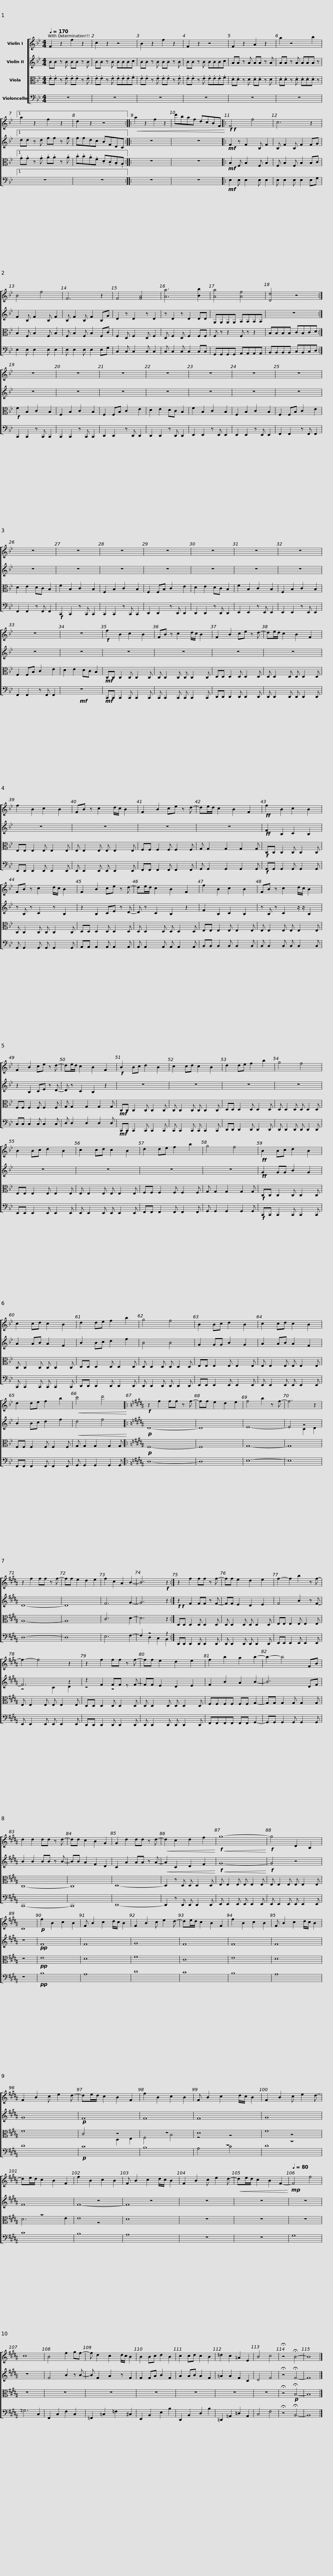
X:1
%%score [ 1 ( 2 3 ) ( 4 5 ) ( 6 7 ) ]
L:1/8
Q:1/4=170
M:4/4
I:linebreak $
K:Bb
V:1 treble
V:2 treble
V:3 treble
V:4 alto
V:5 alto
V:6 bass
V:7 bass
V:1
 F2 z2 f2 z2 | c2 z2 z4 | B2 z2 f2 z2 | F2 z2 z4 |$ F2 z2 A2 z2 | %5
 a2 z4 b2 |1 a2 z2 f2 z2 | d2 z2 z4 ::!<(! a2 z2 f2 z2 |$ d'baf dcBF!<)! |: %10
!f!!f! F4 f4 | c6 z2 | B4 f4 | F6 z2 |$ F4 [FA]4 | %15
 [Aa]6 [Bb]2 | [Aa]4 [Af]4 | [Dd]4 z4 :| z8 |$ z8 | %20
 z8 | z8 | z8 | z8 | z8 |$ %25
 z8 | z8 | z8 | z8 | z8 | %30
 z8 |$ z8 | z8 | z8 |!f! f2 B2 c2 B2 | %35
 FB z c2 d/c/ B2 |$ F2 B2 ce z d- | de/d/ c2 B2 F2 | f2 B2 c2 B2 | FB z c2 d/c/ B2 |$ %40
 F2 B2 ce z d- | de/d/ c2 B2 F2 |!ff! f2 B2 c2 B2 | FB z c2 d/c/ B2 |$ F2 B2 ce z d- | %45
 de/d/ c2 B2 F2 | f2 B2 c2 B2 | FB z c2 d/c/ B2 |$ F2 B2 ce z d- | de/d/ c2 B2 F2 | %50
!f! B2 Bc d2 B2 | c2 cd c2 B2 |$ d2 de f2 b2 | g4 f4 | B2 Bc d2 B2 | %55
 c2 cd c2 B2 |$ d2 de f2 b2 | g4 f4 |!ff! B2 Bc d2 B2 | c2 cd c2 B2 |$ %60
 d2 de f2 b2 | g4 f4 | B2 Bc d2 B2 | c2 cd c2 B2 |$ d2 de f2 b2 | %65
!<(! c'4 d'4!<)! |:[K:B]!f! z2 f2 ff z f- | ff e2 d2 e2 | f4 b2 z f- | f6 z2 |$ %70
 z2 f2 ff z f- | ff e2 d2 e2 | f2 c2 A2 B2- | B6!f! z2 :| z2 f2 ff z f- | %75
 ff e2 d2 e2 |$ f2- f2 b2 z f- | f2- f4 z2 | z2 f2 ff z f- | ff e2 d2 e2 |$ %80
 f2 b2 a2 b2- | b2- b4 FB | d2 d2 dd z d- | dd c2 B2 G2 | G2 d2 dd z d- | %85
!<(! d2 c2 d2 f2!<)! |$!f!!<(! g8-!<)! |!f! g4 D2 B,2 | C8 |!p! f2 B2 c2 B2 | %90
 F B2 c2 d/c/ B2 | F2 B2 c e2 d- |$ de/d/ c2 B2 F2 | f2 B2 c2 B2 | F B2 c2 d/c/ B2 | %95
 F2 B2 c e2 d- | de/d/ c2 B2 F2 | f2 B2 c2 B2 | F B2 c2 d/c/ B2 |$ F2 B2 c e2 d- | %100
 de/d/ c2 B2 F2 | f2 B2 c2 B2 | F B2 c2 d/c/ B2 | F2 B2 c e2 d- |!<(! de/d/ c2 B2 F2-!<)! | %105
!mp![Q:1/4=80] F4 f4 | c8 |$ B4 f2 gf- | f d2 c2 d/c/ B2 | B2 Bc d2 B2 | %110
 c2 cd c2 B2 | =d2 c2 =A2 E2 | B4 c4 | !fermata!z4 !fermata!B4- | B8 |] %115
V:2
 BB z B BB z B | BB z B BBBc | BB z B BB z B | BB z B BBBc |$ AA z A AA z A | %5
 AA z A AAA z |1 dd z d ff z f | ffdc BFDC :: z8 |$ z8 |: %10
!mf! F2 z F2 B, F2 | B, F2 B, F2 FG | F2 B, F2 B, F2 | B, F2 B, F2 B,G |$ D2 z D2 z D2 | %15
 z D2 z D2 DD | G,G,G,G, A,A,A,A, | z8 :| z8 |$ z8 | %20
 z8 | z8 | z8 | z8 | z8 |$ %25
 z8 | z8 | z8 | z8 | z8 | %30
 z8 |$ z8 | z8 | z8 | z8 | %35
 z8 |$ z8 | z8 | z8 | z8 |$ %40
 z8 | z8 |!ff! F2 B,2 C2 B,2 | z B, z C2 z B,2 |$ z2 B,2 CE z D- | %45
 D z C2 B,2 z2 | F2 B,2 C2 B,2 | z B, z C2 z/ z/ B,2 |$ z2 B,2 CE z D- | D z C2 B,2 z2 | %50
 z8 | z8 |$ z8 | z8 | z8 | %55
 z8 |$ z8 | z8 |!ff! G2 GG B2 G2 | A2 AB A2 F2 |$ %60
 B2 Bc d2 f2 | B4 B4 | G2 GG B2 G2 | A2 AB A2 F2 |$ B2 Bc d2 f2 | %65
!<(! d4 f4!<)! |:[K:B]!p! D8- | D8 | E8- | E4 z4 |$ %70
 D8- | D8 | F6 G2- | G6 z2 :|!f!!f! z2 F2 FF z F- | %75
 FF E2 D2 E2 |$ F4 B2 z F- | F6 z2 | z2 F2 FF z F- | FF E2 D2 E2 |$ %80
 F2 B2 A2 B2- | B6 DF | B2 B2 BB z B- | BB A2 F2 D2 | C2 A2 AA z A- | %85
!<(! A2 C2 D2 F2!<)! |$!f!!<(! G8-!<)! |!f! G4 z4 | z8 |!pp! F8 | %90
 F8 | G8 |$ F8 | F8 | F8 | %95
 G8 | F8 | F8 | F8 |$ G8 | %100
 F8 | z8 | z8 | z8 | z8 | %105
 z8 | z8 |$ F4 B2 z B- | B F2 A2 z F2 | F2 FA B2 F2 | %110
 A2 AB A2 F2 | =A2 A2 F2 C2 | D4 F4 | !fermata!z4 !fermata!F4- | F8 |] %115
V:3
 x8 | x8 | x8 | x8 |$ x8 | %5
 x8 |1 x8 | x8 :: x8 |$ x8 |: %10
 x8 | x8 | x8 | x8 |$ x8 | %15
 x8 | x8 | x8 :| x8 |$ x8 | %20
 x8 | x8 | x8 | x8 | x8 |$ %25
 x8 | x8 | x8 | x8 | x8 | %30
 x8 |$ x8 | x8 | x8 | x8 | %35
 x8 |$ x8 | x8 | x8 | x8 |$ %40
 x8 | x8 | x8 | x8 |$ x8 | %45
 x8 | x8 | x8 |$ x8 | x8 | %50
 x8 | x8 |$ x8 | x8 | x8 | %55
 x8 |$ x8 | x8 | x8 | x8 |$ %60
 x8 | x8 | x8 | x8 |$ x8 | %65
 x8 |:[K:B] x8 | x8 | x8 | x4 C2 D2 |$ %70
 x8 | x8 | x8 | x8 :| x8 | %75
 x8 |$ x8 | z4 C2 D2 | z4 z4 | x8 |$ %80
 x8 | x8 | x8 | x8 | x8 | %85
 x8 |$ x8 | x8 | x8 | x8 | %90
 x8 | x8 |$ x8 | x8 | x8 | %95
 x8 | x8 | x8 | x8 |$ x8 | %100
 x8 | F8- | F8 | x8 | x8 | %105
 x8 | x8 |$ x8 | x8 | x8 | %110
 x8 | x8 | x8 | x8 | x8 |] %115
V:4
 .E.E z .E .E.E z .E | .E.E z .E .E.E.E.F | .E.E z .E .E.E z .E | .E.E z .E .E.E.E.F |$ .D.D z D .D.D z D | %5
 .D.D z .D .D.D.D z |1 .G.G z .G .A.A z .A | .B.B.A.F .D.C.B,.A, :: z8 |$ z8 |: %10
!mf! B,2 F, B,2 F, B,2 | F, B,2 F, B,2 B,C | B,2 F, B,2 F, B,2 | F, B,2 F, B,2 F,C |$ F,2 D, F,2 D, F,2 | %15
 D, F,2 D, F,2 F,F, | F, z z2 F, z z2 | B,B,B,B, CB,CD :|!f! F2 B,2 C2 B,2 |$ F,2 B,2 C2 B,2 | %20
 F,2 F,B, C2 E2 | D2 E2 DC B,2 | F2 B,2 C2 B,2 | F,2 B,2 C2 B,2 | F,2 F,B, C2 E2 |$ %25
 D2 E2 DC B,2 | F2 B,2 C2 B,2 | F,2 B,2 C2 B,2 | F,2 F,B, C2 E2 | D2 E2 DC B,2 | %30
 F2 B,2 C2 B,2 |$ F,2 B,2 C2 B,2 | F,2 F,B, C2 E2 | D2 E2 DC B,2 |!mf! C,C, C,2 C, C,2 C, | %35
 C, C,2 C, C, C,2 C, |$ D,D, D,2 D, D,2 D, | D, D,2 D, D, D,2 D, | E,E, E,2 E, E,2 E, | E, E,2 E, E, E,2 E, |$ %40
 F,F, F,2 F, F,2 F, | G, G,2 G,2 G,2 G, |!f! C,C, C,2 C, C,2 C, | C, C,2 C, C, C,2 C, |$ D,D, D,2 D, D,2 D, | %45
 D, D,2 D, D, D,2 D, | E,E, E,2 E, E,2 E, | E, E,2 E, E, E,2 E, |$ F,F, F,2 F, F,2 F, | G, G,2 G,2 G,2 G, | %50
!mf! C,C, C,2 C, C,2 C, | C, C,2 C, C, C,2 C, |$ D,D, D,2 D, D,2 D, | D, D,2 D, D, D,2 D, | E,E, E,2 E, E,2 E, | %55
 E, E,2 E, E, E,2 E, |$ F,F, F,2 F, F,2 F, | G, G,2 G,2 G,2 G, |!f! C,C, C,2 C, C,2 C, | C, C,2 C, C, C,2 C, |$ %60
 D,D, D,2 D, D,2 D, | D, D,2 D, D, D,2 D, | E,E, E,2 E, E,2 E, | E, E,2 E, E, E,2 E, |$ F,F, F,2 F, F,2 F, | %65
 G, G,2 G,2 G,2 G, |:[K:B]!p! F,8- | F,8 | G,8- | G,8 |$ %70
 A,8- | A,8 | C6 D2- | D6 z2 :| D,D, D,2 D, D,2 D, | %75
 D, D,2 D, D, D,2 D, |$ E,E, E,2 E, E,2 E, | E, E,2 E, E, E,2 E, | D,D, D,2 D, D,2 D, | D, D,2 D, D, D,2 D, |$ %80
 F,F,F,F, F,F, G,2- | G,G, G,2 G, G,2 G, | C,8- | C,8 | D,8- | %85
 D,2 z D, D, D,2 D, |$ E, E,2 E, E, E,2 E, | E, E,2 E, E, E,2 E, | z8 |!pp! E8 | %90
 D8 | F8 |$ C8 | E8 | D8 | %95
 F8 |!p! C4 z4 | z8 | D8 |$ F8 | %100
 z8 | E8 | D8 | z8 | z8 | %105
 z8 | z8 |$ z8 | z8 | z8 | %110
 z8 | z8 | z8 | !fermata!z4!p! !fermata!B,4- | B,8 |] %115
V:5
 x8 | x8 | x8 | x8 |$ x8 | %5
 x8 |1 x8 | x8 :: x8 |$ x8 |: %10
 x8 | x8 | x8 | x8 |$ x8 | %15
 x8 | x8 | x8 :| x8 |$ x8 | %20
 x8 | x8 | x8 | x8 | x8 |$ %25
 x8 | x8 | x8 | x8 | x8 | %30
 x8 |$ x8 | x8 | x8 | x8 | %35
 x8 |$ x8 | x8 | x8 | x8 |$ %40
 x8 | x8 | x8 | x8 |$ x8 | %45
 x8 | x8 | x8 |$ x8 | x8 | %50
 x8 | x8 |$ x8 | x8 | x8 | %55
 x8 |$ x8 | x8 | x8 | x8 |$ %60
 x8 | x8 | x8 | x8 |$ x8 | %65
 x8 |:[K:B] x8 | x8 | x8 | x8 |$ %70
 x8 | x8 | x8 | x8 :| x8 | %75
 x8 |$ x8 | x8 | x8 | x8 |$ %80
 x8 | x8 | x8 | x8 | x8 | %85
 x8 |$ x8 | x8 | x8 | x8 | %90
 x8 | x8 |$ x8 | x8 | x8 | %95
 x8 | x4 D,2 E,2 | F,4 B,4 | z4 z4 |$ z8 | %100
 D6 E2 | z8 | x8 | x8 | x8 | %105
 x8 | x8 |$ x8 | x8 | x8 | %110
 x8 | x8 | x8 | x8 | x8 |] %115
V:6
 z8 | z8 | z8 | z8 |$ z8 | %5
 z8 |1 z8 | z8 :: z8 |$ z8 |: %10
!mf! E,2 E, E,2 E, E,2 | E, E,2 E, E,2 E,G, | E,2 E, E,2 E, E,2 | E, E,2 E, E,2 E,G, |$ C,2 C, C,2 C, C,2 | %15
 C, C,2 C, C,2 C,C, | G,,G,,G,,G,, A,,A,,A,,A,, | B,,B,,B,,B,, C,B,,C,D, :| C,,2 C,,2 z C,, C,,2 |$ C,,2 C,,2 z C,, C,,2 | %20
 D,,2 D,,2 z D,, D,,2 | D,,2 D,,2 z D,, D,,2 | E,,2 E,,2 z E,, E,,2 | E,,2 E,,2 z E,, E,,2 | F,,2 F,,2 z F,, F,,2 |$ %25
 F,,2 F,,2 z F,, F,,2 |!f! C,,2 C,,2 z C,, C,,2 | C,,2 C,,2 z C,, C,,2 | D,,2 D,,2 z D,, D,,2 | D,,2 D,,2 z D,, D,,2 | %30
 E,,2 E,,2 z E,, E,,2 |$ E,,2 E,,2 z E,, E,,2 | F,,2 F,,2 z F,, F,,2 |!mf! z8 |!mf! C,,C,, C,,2 C,, C,,2 C,, | %35
 C,, C,,2 C,, C,, C,,2 C,, |$ D,,D,, D,,2 D,, D,,2 D,, | D,, D,,2 D,, D,, D,,2 D,, | E,,E,, E,,2 E,, E,,2 E,, | E,, E,,2 E,, E,, E,,2 E,, |$ %40
 F,,F,, F,,2 F,, F,,2 F,, | G,, G,,2 G,,2 G,,2 G,, |!f! G,,G,, G,,2 G,, G,,2 G,, | G,, G,,2 G,, G,, G,,2 G,, |$ A,,A,, A,,2 A,, A,,2 A,, | %45
 A,, A,,2 A,, A,, A,,2 A,, | B,,B,, B,,2 B,, B,,2 B,, | B,, B,,2 B,, B,, B,,2 B,, |$ C,C, C,2 C, C,2 C, | D, D,2 D,2 D,2 D, | %50
!mf! C,,C,, C,,2 C,, C,,2 C,, | C,, C,,2 C,, C,, C,,2 C,, |$ D,,D,, D,,2 D,, D,,2 D,, | D,, D,,2 D,, D,, D,,2 D,, | E,,E,, E,,2 E,, E,,2 E,, | %55
 E,, E,,2 E,, E,, E,,2 E,, |$ F,,F,, F,,2 F,, F,,2 F,, | G,, G,,2 G,,2 G,,2 G,, |!f! C,,C,, C,,2 C,, C,,2 C,, | C,, C,,2 C,, C,, C,,2 C,, |$ %60
 D,,D,, D,,2 D,, D,,2 D,, | D,, D,,2 D,, D,, D,,2 D,, | E,,E,, E,,2 E,, E,,2 E,, | E,, E,,2 E,, E,, E,,2 E,, |$ F,,F,, F,,2 F,, F,,2 F,, | %65
 G,, G,,2 G,,2 G,,2 G,, |:[K:B] D,8- | D,8 | E,8- | E,8 |$ %70
 D,8- | D,8 | E,6 F,2- | F,2 z4 z2 :| D,,D,, D,,2 D,, D,,2 D,, | %75
 D,, D,,2 D,, D,, D,,2 D,, |$ E,,E,, E,,2 E,, E,,2 E,, | E,, E,,2 E,, E,, E,,2 E,, | D,,D,, D,,2 D,, D,,2 D,, | D,, D,,2 D,, D,, D,,2 D,, |$ %80
 F,,F,,F,,F,, F,,F,, G,,2- | G,,G,, G,,2 G,, G,,2 G,, | C,,8- | C,,8 | D,,8- | %85
 D,,2 z D,, D,, D,,2 D,, |$ E,, E,,2 E,, E,, E,,2 E,, | E,, E,,2 E,, E,, E,,2 E,, | z8 |!pp! B,8 | %90
 A,8 | D8 |$ C8 | B,8 | A,8 | %95
 D8 |!p! C8 | B,8 | z8 |$ z8 | %100
 C8 | B,8 | A,8 | z8 | z8 | %105
 G,8 | =G,6 C,2 |$ F,,2 C,2 F,2 C,2 | =F,,2 =C,2 =F,2 ^C,2 | E,,2 B,,2 E,2 B,2 | %110
 D,,2 B,,2 D,2 B,2 | =D,,2 =A,,2 =D,2 A,,2 | C,4 F,4 | !fermata!z4 !fermata!B,,4- | B,,8 |] %115
V:7
 x8 | x8 | x8 | x8 |$ x8 | %5
 x8 |1 x8 | x8 :: x8 |$ x8 |: %10
 x8 | x8 | x8 | x8 |$ x8 | %15
 x8 | x8 | x8 :| x8 |$ x8 | %20
 x8 | x8 | x8 | x8 | x8 |$ %25
 x8 | x8 | x8 | x8 | x8 | %30
 x8 |$ x8 | x8 | x8 | x8 | %35
 x8 |$ x8 | x8 | x8 | x8 |$ %40
 x8 | x8 | x8 | x8 |$ x8 | %45
 x8 | x8 | x8 |$ x8 | x8 | %50
 x8 | x8 |$ x8 | x8 | x8 | %55
 x8 |$ x8 | x8 | x8 | x8 |$ %60
 x8 | x8 | x8 | x8 |$ x8 | %65
 x8 |:[K:B] x8 | x8 | x8 | x8 |$ %70
 x8 | x8 | x8 | x2 D,2 C,2 B,,2 :| x8 | %75
 x8 |$ x8 | x8 | x8 | x8 |$ %80
 x8 | x8 | x8 | x8 | x8 | %85
 x8 |$ x8 | x8 | x8 | x8 | %90
 x8 | x8 |$ x8 | x8 | x8 | %95
 x8 | x8 | x8 | A,4 C4 |$ D8 | %100
 x8 | x8 | x8 | x8 | x8 | %105
 x8 | x8 |$ x8 | x8 | x8 | %110
 x8 | x8 | x8 | x8 | x8 |] %115
